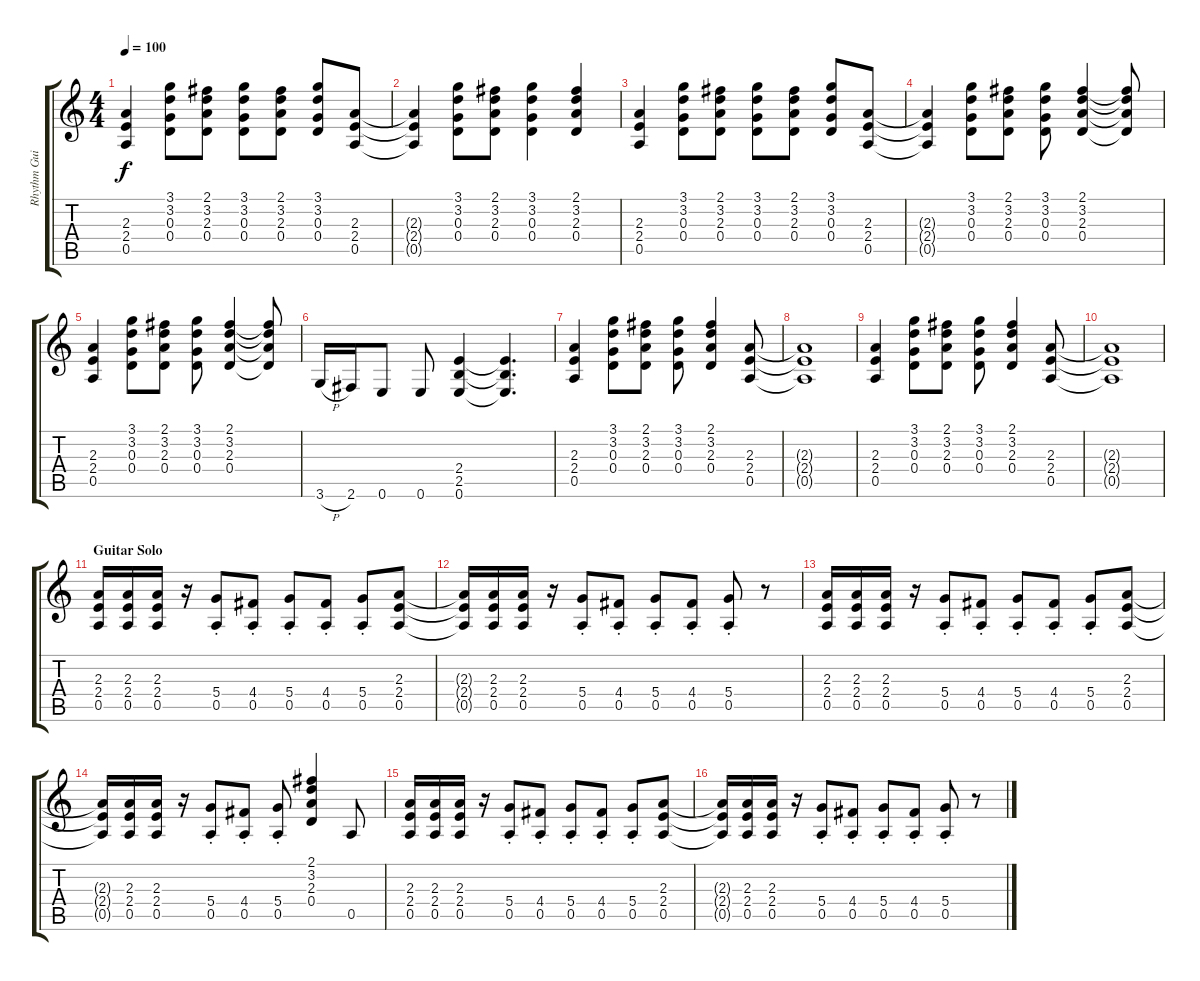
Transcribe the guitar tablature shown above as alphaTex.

\track ("Rhythm Guitar" "Rhythm Gui") {instrument distortionguitar}
\staff {score tabs}
\tuning (E4 B3 G3 D3 A2 E2) {hide}
\ts (4 4)
\tempo 100
\clef g2
\ks c
(2.3 2.4 0.5).4{dy f} (3.1 3.2 0.3 0.4).8 (2.1 3.2 2.3 0.4).8 (3.1 3.2 0.3 0.4).8 (2.1 3.2 2.3 0.4).8 (3.1 3.2 0.3 0.4).8 (2.3 2.4 0.5).8 |
(2.3{t} 2.4{t} 0.5{t}).4 (3.1 3.2 0.3 0.4).8 (2.1 3.2 2.3 0.4).8 (3.1 3.2 0.3 0.4).4 (2.1 3.2 2.3 0.4).4 |
(2.3 2.4 0.5).4 (3.1 3.2 0.3 0.4).8 (2.1 3.2 2.3 0.4).8 (3.1 3.2 0.3 0.4).8 (2.1 3.2 2.3 0.4).8 (3.1 3.2 0.3 0.4).8 (2.3 2.4 0.5).8 |
(2.3{t} 2.4{t} 0.5{t}).4 (3.1 3.2 0.3 0.4).8 (2.1 3.2 2.3 0.4).8 (3.1 3.2 0.3 0.4).8 (2.1 3.2 2.3 0.4).4 (2.1{t} 3.2{t} 2.3{t} 0.4{t}).8 |
(2.3 2.4 0.5).4 (3.1 3.2 0.3 0.4).8 (2.1 3.2 2.3 0.4).8 (3.1 3.2 0.3 0.4).8 (2.1 3.2 2.3 0.4).4 (2.1{t} 3.2{t} 2.3{t} 0.4{t}).8 |
3.6{h}.16 2.6.16 0.6.8 0.6.8 (2.4 2.5 0.6).4 (2.4{t} 2.5{t} 0.6{t}).4{d} |
(2.3 2.4 0.5).4 (3.1 3.2 0.3 0.4).8 (2.1 3.2 2.3 0.4).8 (3.1 3.2 0.3 0.4).8 (2.1 3.2 2.3 0.4).4 (2.3 2.4 0.5).8 |
(2.3{t} 2.4{t} 0.5{t}).1 |
(2.3 2.4 0.5).4 (3.1 3.2 0.3 0.4).8 (2.1 3.2 2.3 0.4).8 (3.1 3.2 0.3 0.4).8 (2.1 3.2 2.3 0.4).4 (2.3 2.4 0.5).8 |
(2.3{t} 2.4{t} 0.5{t}).1 |
\section ("" "Guitar Solo")
(2.3 2.4 0.5).16 (2.3 2.4 0.5).16 (2.3 2.4 0.5).16 r.16 (5.4{st} 0.5{st}).8 (4.4{st} 0.5{st}).8 (5.4{st} 0.5{st}).8 (4.4{st} 0.5{st}).8 (5.4{st} 0.5{st}).8 (2.3 2.4 0.5).8 |
(2.3{t} 2.4{t} 0.5{t}).16 (2.3 2.4 0.5).16 (2.3 2.4 0.5).16 r.16 (5.4{st} 0.5{st}).8 (4.4{st} 0.5{st}).8 (5.4{st} 0.5{st}).8 (4.4{st} 0.5{st}).8 (5.4{st} 0.5{st}).8 r.8 |
(2.3 2.4 0.5).16 (2.3 2.4 0.5).16 (2.3 2.4 0.5).16 r.16 (5.4{st} 0.5{st}).8 (4.4{st} 0.5{st}).8 (5.4{st} 0.5{st}).8 (4.4{st} 0.5{st}).8 (5.4{st} 0.5{st}).8 (2.3 2.4 0.5).8 |
(2.3{t} 2.4{t} 0.5{t}).16 (2.3 2.4 0.5).16 (2.3 2.4 0.5).16 r.16 (5.4{st} 0.5{st}).8 (4.4{st} 0.5{st}).8 (5.4{st} 0.5{st}).8 (2.1 3.2 2.3 0.4).4 0.5.8 |
(2.3 2.4 0.5).16 (2.3 2.4 0.5).16 (2.3 2.4 0.5).16 r.16 (5.4{st} 0.5{st}).8 (4.4{st} 0.5{st}).8 (5.4{st} 0.5{st}).8 (4.4{st} 0.5{st}).8 (5.4{st} 0.5{st}).8 (2.3 2.4 0.5).8 |
(2.3{t} 2.4{t} 0.5{t}).16 (2.3 2.4 0.5).16 (2.3 2.4 0.5).16 r.16 (5.4{st} 0.5{st}).8 (4.4{st} 0.5{st}).8 (5.4{st} 0.5{st}).8 (4.4{st} 0.5{st}).8 (5.4{st} 0.5{st}).8 r.8
